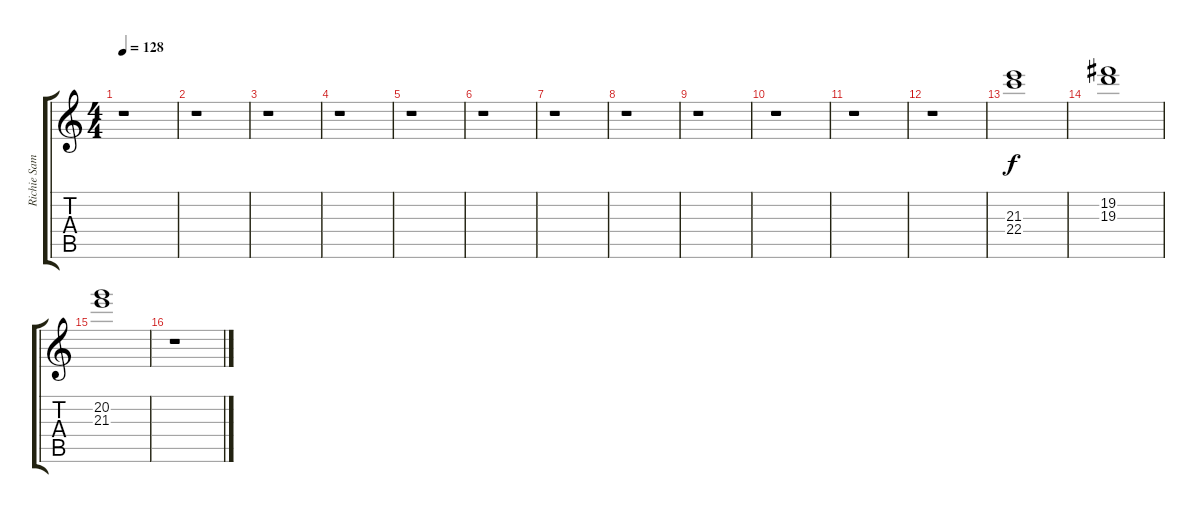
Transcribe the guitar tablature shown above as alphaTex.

\track ("Richie Sambora" "Richie Sam") {instrument distortionguitar}
\staff {score tabs}
\tuning (E4 B3 G3 D3 A2 E2) {hide}
\ts (4 4)
\tempo 128
\clef g2
\ks c
r.1{dy f} |
r.1 |
r.1 |
r.1 |
r.1 |
r.1 |
r.1 |
r.1 |
r.1 |
r.1 |
r.1 |
r.1 |
(21.3 22.4).1 |
(19.2 19.3).1 |
(20.2 21.3).1 |
r.1
